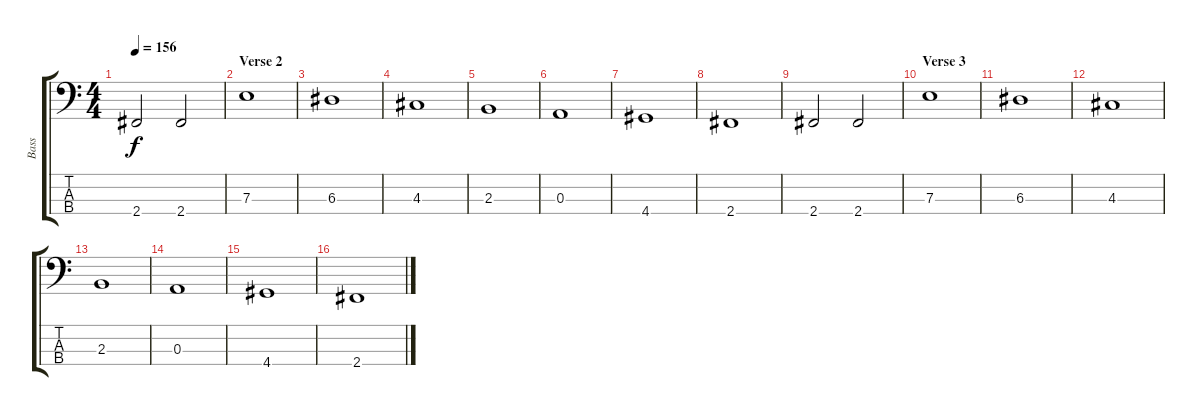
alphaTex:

\track ("Bass" "Bass") {instrument electricbassfinger}
\staff {score tabs}
\tuning (G2 D2 A1 E1) {hide}
\ts (4 4)
\tempo 156
\clef f4
\ks c
2.4.2{dy f} 2.4.2 |
\section ("" "Verse 2")
7.3.1 |
6.3.1 |
4.3.1 |
2.3.1 |
0.3.1 |
4.4.1 |
2.4.1 |
2.4.2 2.4.2 |
\section ("" "Verse 3")
7.3.1 |
6.3.1 |
4.3.1 |
2.3.1 |
0.3.1 |
4.4.1 |
2.4.1
